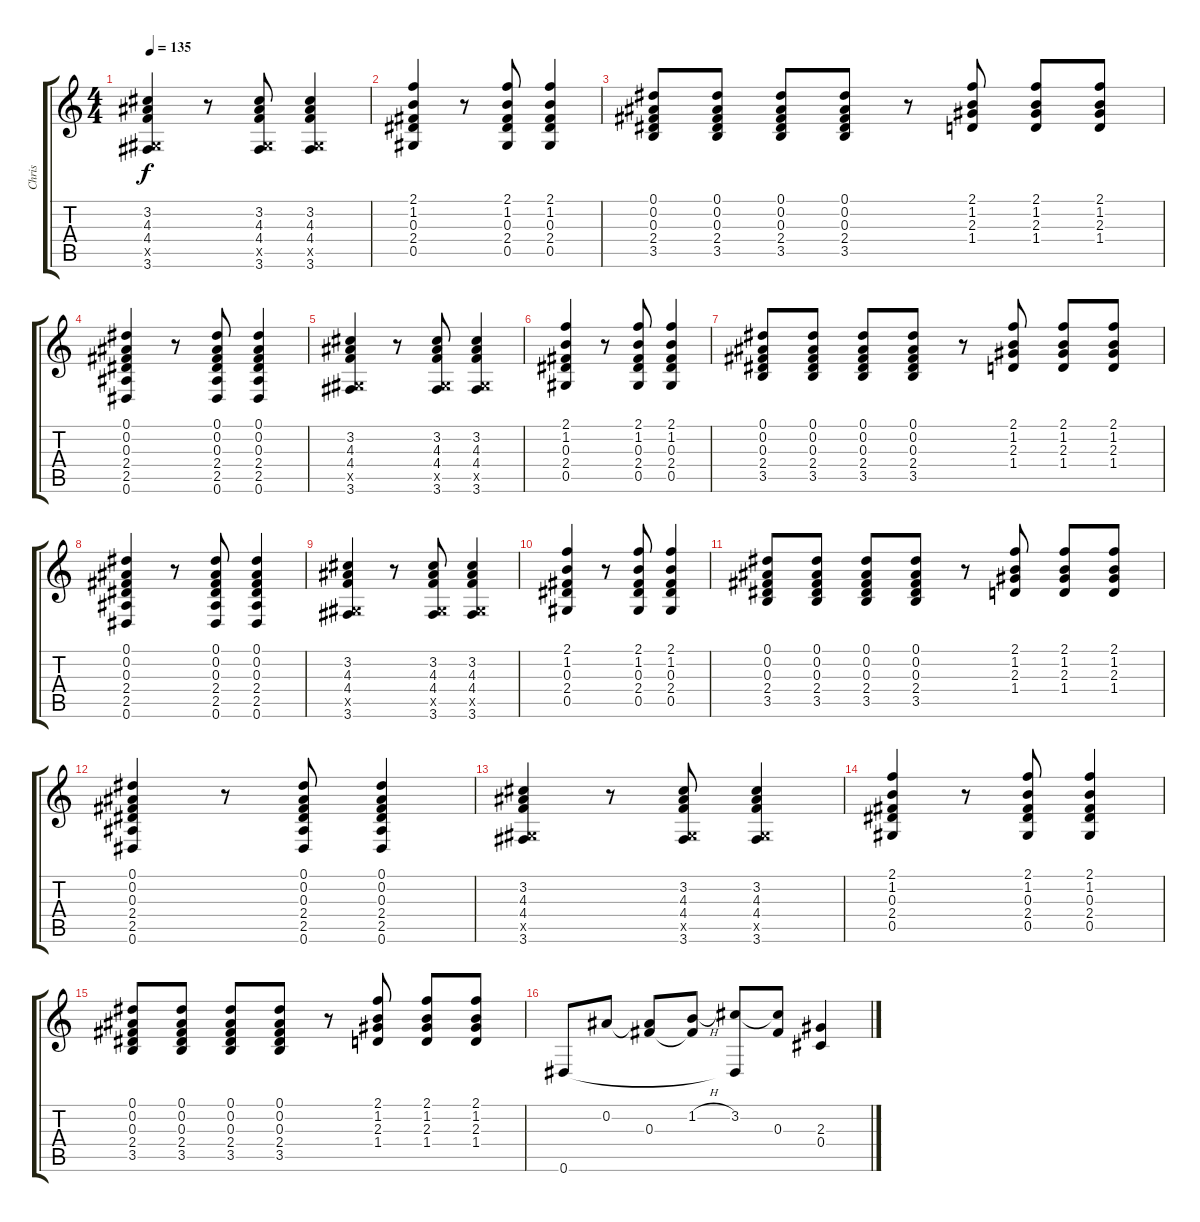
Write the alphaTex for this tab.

\track ("Chris" "Chris") {instrument overdrivenguitar}
\staff {score tabs}
\tuning (Eb4 Bb3 Gb3 Db3 Ab2 Eb2) {hide}
\ts (4 4)
\tempo 135
\clef g2
\ks c
(3.2 4.3 4.4 0.5{x} 3.6).4{dy f} r.8 (3.2 4.3 4.4 0.5{x} 3.6).8 (3.2 4.3 4.4 0.5{x} 3.6).4 |
(2.1 1.2 0.3 2.4 0.5).4 r.8 (2.1 1.2 0.3 2.4 0.5).8 (2.1 1.2 0.3 2.4 0.5).4 |
(0.1 0.2 0.3 2.4 3.5).8 (0.1 0.2 0.3 2.4 3.5).8 (0.1 0.2 0.3 2.4 3.5).8 (0.1 0.2 0.3 2.4 3.5).8 r.8 (2.1 1.2 2.3 1.4).8 (2.1 1.2 2.3 1.4).8 (2.1 1.2 2.3 1.4).8 |
(0.1 0.2 0.3 2.4 2.5 0.6).4 r.8 (0.1 0.2 0.3 2.4 2.5 0.6).8 (0.1 0.2 0.3 2.4 2.5 0.6).4 |
(3.2 4.3 4.4 0.5{x} 3.6).4 r.8 (3.2 4.3 4.4 0.5{x} 3.6).8 (3.2 4.3 4.4 0.5{x} 3.6).4 |
(2.1 1.2 0.3 2.4 0.5).4 r.8 (2.1 1.2 0.3 2.4 0.5).8 (2.1 1.2 0.3 2.4 0.5).4 |
(0.1 0.2 0.3 2.4 3.5).8 (0.1 0.2 0.3 2.4 3.5).8 (0.1 0.2 0.3 2.4 3.5).8 (0.1 0.2 0.3 2.4 3.5).8 r.8 (2.1 1.2 2.3 1.4).8 (2.1 1.2 2.3 1.4).8 (2.1 1.2 2.3 1.4).8 |
(0.1 0.2 0.3 2.4 2.5 0.6).4 r.8 (0.1 0.2 0.3 2.4 2.5 0.6).8 (0.1 0.2 0.3 2.4 2.5 0.6).4 |
(3.2 4.3 4.4 0.5{x} 3.6).4 r.8 (3.2 4.3 4.4 0.5{x} 3.6).8 (3.2 4.3 4.4 0.5{x} 3.6).4 |
(2.1 1.2 0.3 2.4 0.5).4 r.8 (2.1 1.2 0.3 2.4 0.5).8 (2.1 1.2 0.3 2.4 0.5).4 |
(0.1 0.2 0.3 2.4 3.5).8 (0.1 0.2 0.3 2.4 3.5).8 (0.1 0.2 0.3 2.4 3.5).8 (0.1 0.2 0.3 2.4 3.5).8 r.8 (2.1 1.2 2.3 1.4).8 (2.1 1.2 2.3 1.4).8 (2.1 1.2 2.3 1.4).8 |
(0.1 0.2 0.3 2.4 2.5 0.6).4 r.8 (0.1 0.2 0.3 2.4 2.5 0.6).8 (0.1 0.2 0.3 2.4 2.5 0.6).4 |
(3.2 4.3 4.4 0.5{x} 3.6).4 r.8 (3.2 4.3 4.4 0.5{x} 3.6).8 (3.2 4.3 4.4 0.5{x} 3.6).4 |
(2.1 1.2 0.3 2.4 0.5).4 r.8 (2.1 1.2 0.3 2.4 0.5).8 (2.1 1.2 0.3 2.4 0.5).4 |
(0.1 0.2 0.3 2.4 3.5).8 (0.1 0.2 0.3 2.4 3.5).8 (0.1 0.2 0.3 2.4 3.5).8 (0.1 0.2 0.3 2.4 3.5).8 r.8 (2.1 1.2 2.3 1.4).8 (2.1 1.2 2.3 1.4).8 (2.1 1.2 2.3 1.4).8 |
0.6.8 0.2.8 (0.2{t} 0.3).8 (1.2{h} 0.3{t}).8 (3.2 0.6{t}).8 (3.2{t} 0.3).8 (2.3 0.4).4
